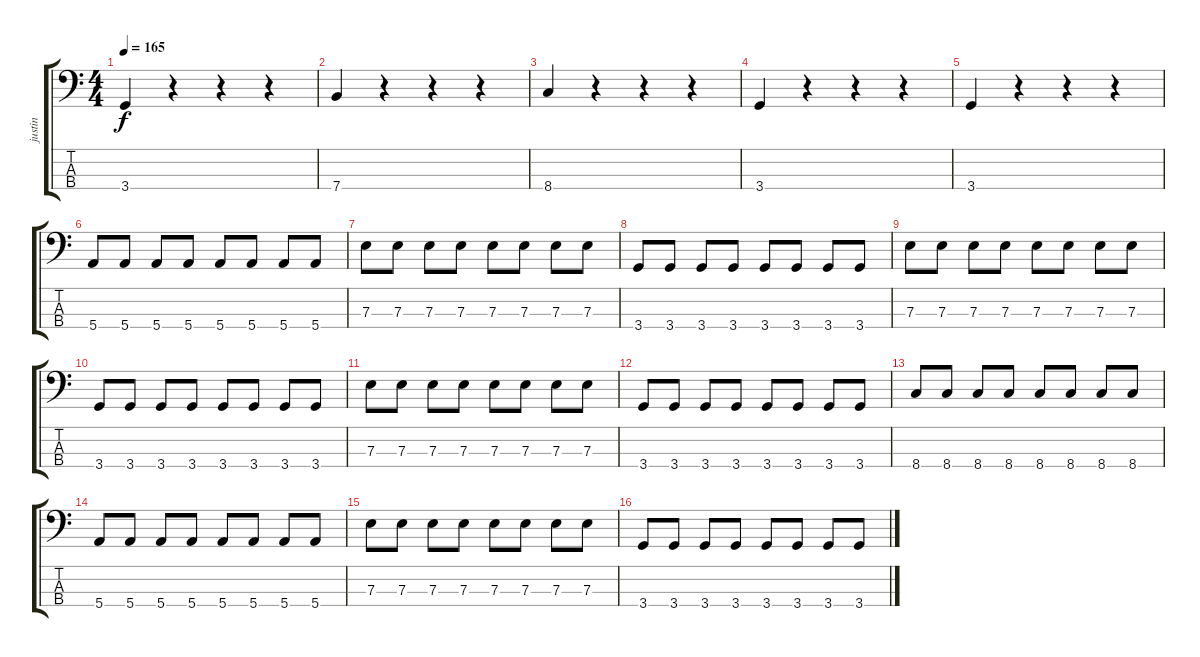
\track ("justin" "justin") {instrument electricbassfinger}
\staff {score tabs}
\tuning (G2 D2 A1 E1) {hide}
\ts (4 4)
\tempo 165
\clef f4
\ks c
3.4.4{dy f} r.4 r.4 r.4 |
7.4.4 r.4 r.4 r.4 |
8.4.4 r.4 r.4 r.4 |
3.4.4 r.4 r.4 r.4 |
3.4.4 r.4 r.4 r.4 |
5.4.8 5.4.8 5.4.8 5.4.8 5.4.8 5.4.8 5.4.8 5.4.8 |
7.3.8 7.3.8 7.3.8 7.3.8 7.3.8 7.3.8 7.3.8 7.3.8 |
3.4.8 3.4.8 3.4.8 3.4.8 3.4.8 3.4.8 3.4.8 3.4.8 |
7.3.8 7.3.8 7.3.8 7.3.8 7.3.8 7.3.8 7.3.8 7.3.8 |
3.4.8 3.4.8 3.4.8 3.4.8 3.4.8 3.4.8 3.4.8 3.4.8 |
7.3.8 7.3.8 7.3.8 7.3.8 7.3.8 7.3.8 7.3.8 7.3.8 |
3.4.8 3.4.8 3.4.8 3.4.8 3.4.8 3.4.8 3.4.8 3.4.8 |
8.4.8 8.4.8 8.4.8 8.4.8 8.4.8 8.4.8 8.4.8 8.4.8 |
5.4.8 5.4.8 5.4.8 5.4.8 5.4.8 5.4.8 5.4.8 5.4.8 |
7.3.8 7.3.8 7.3.8 7.3.8 7.3.8 7.3.8 7.3.8 7.3.8 |
3.4.8 3.4.8 3.4.8 3.4.8 3.4.8 3.4.8 3.4.8 3.4.8
